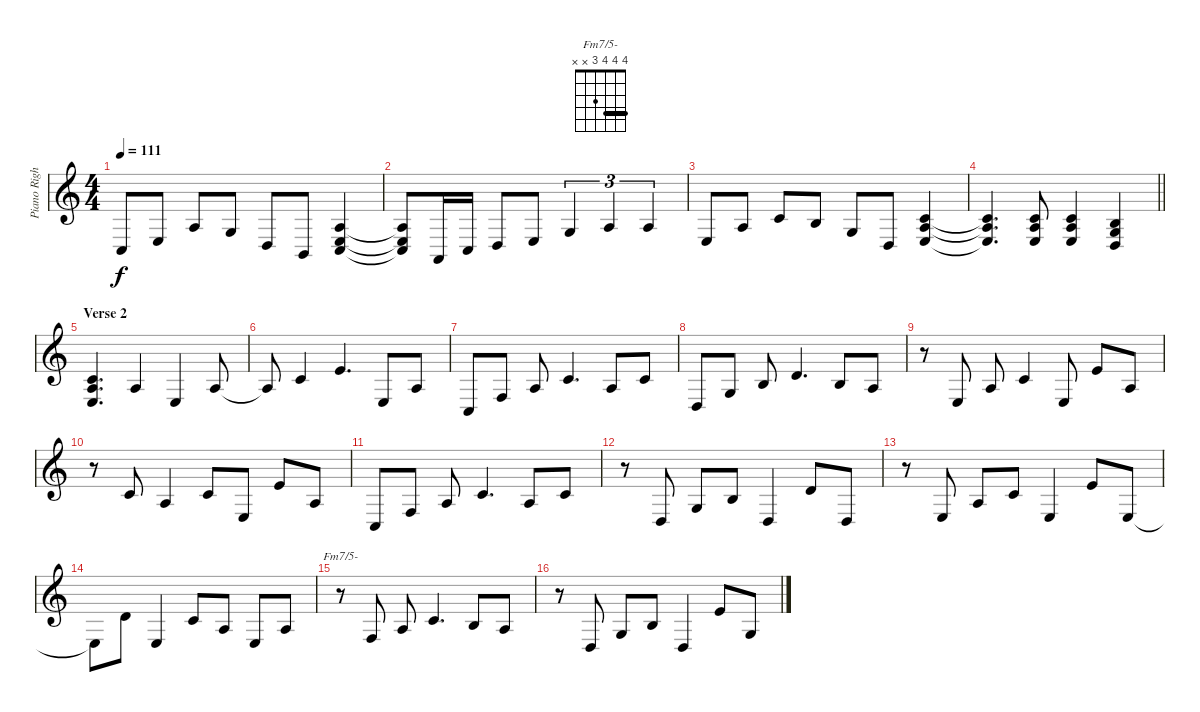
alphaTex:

\track ("Piano Right Hand" "Piano Righ") {instrument acousticgrandpiano}
\staff {score}
\tuning (E4 B3 G3 D3 A2 E2) {hide}
\chord ("Fm7/5-" 4 4 4 3 x x) {barre 4}
\ts (4 4)
\tempo 111
\clef g2
\ks c
3.5.8{dy f} 2.4.8 2.3.8 0.3.8 0.4.8 2.5.8 (2.3 2.4 3.5).4 |
(2.3{t} 2.4{t} 3.5{t}).8 0.5.16 3.5.16 0.4.8 2.4.8 0.3.4{tu (3 2)} 2.3.4{tu (3 2)} 2.3.4{tu (3 2)} |
2.4.8 2.3.8 1.2.8 0.2.8 0.3.8 0.4.8 (1.2 2.3 2.4).4 |
\barLineRight lightlight
(1.2{t} 2.3{t} 2.4{t}).4{d} (1.2 2.3 2.4).8 (1.2 2.3 2.4).4 (0.2 0.3 0.4).4 |
\section ("" "Verse 2")
(1.2 2.3 2.4).4{d bd 240} 2.3.4 2.4.4 7.4.8 |
7.4{t}.8 1.2.4 0.1.4{d} 2.4.8 2.3.8 |
3.5.8 8.5.8 2.3.8 1.2.4{d} 2.3.8 1.2.8 |
0.4.8 0.3.8 0.2.8 3.2.4{d} 0.2.8 2.3.8 |
r.8 2.4.8 2.3.8 1.2.4 2.4.8 0.1.8 2.3.8 |
r.8 1.2.8 2.3.4 1.2.8 2.4.8 0.1.8 2.3.8 |
3.5.8 3.4.8 2.3.8 1.2.4{d} 2.3.8 1.2.8 |
r.8 0.4.8 0.3.8 0.2.8 0.4.4 3.2.8 0.4.8 |
r.8 2.4.8 2.3.8 1.2.8 2.4.4 0.1.8 2.4.8 |
2.4{t}.8{beam Down} 3.2.8{beam Down} 2.4.4 1.2.8 2.3.8 2.4.8 2.3.8 |
r.8{ch "Fm7/5-"} 8.5.8 2.3.8 1.2.4{d} 0.2.8 2.3.8 |
r.8 0.4.8 5.4.8 4.3.8 0.4.4 0.1.8 0.3.8
